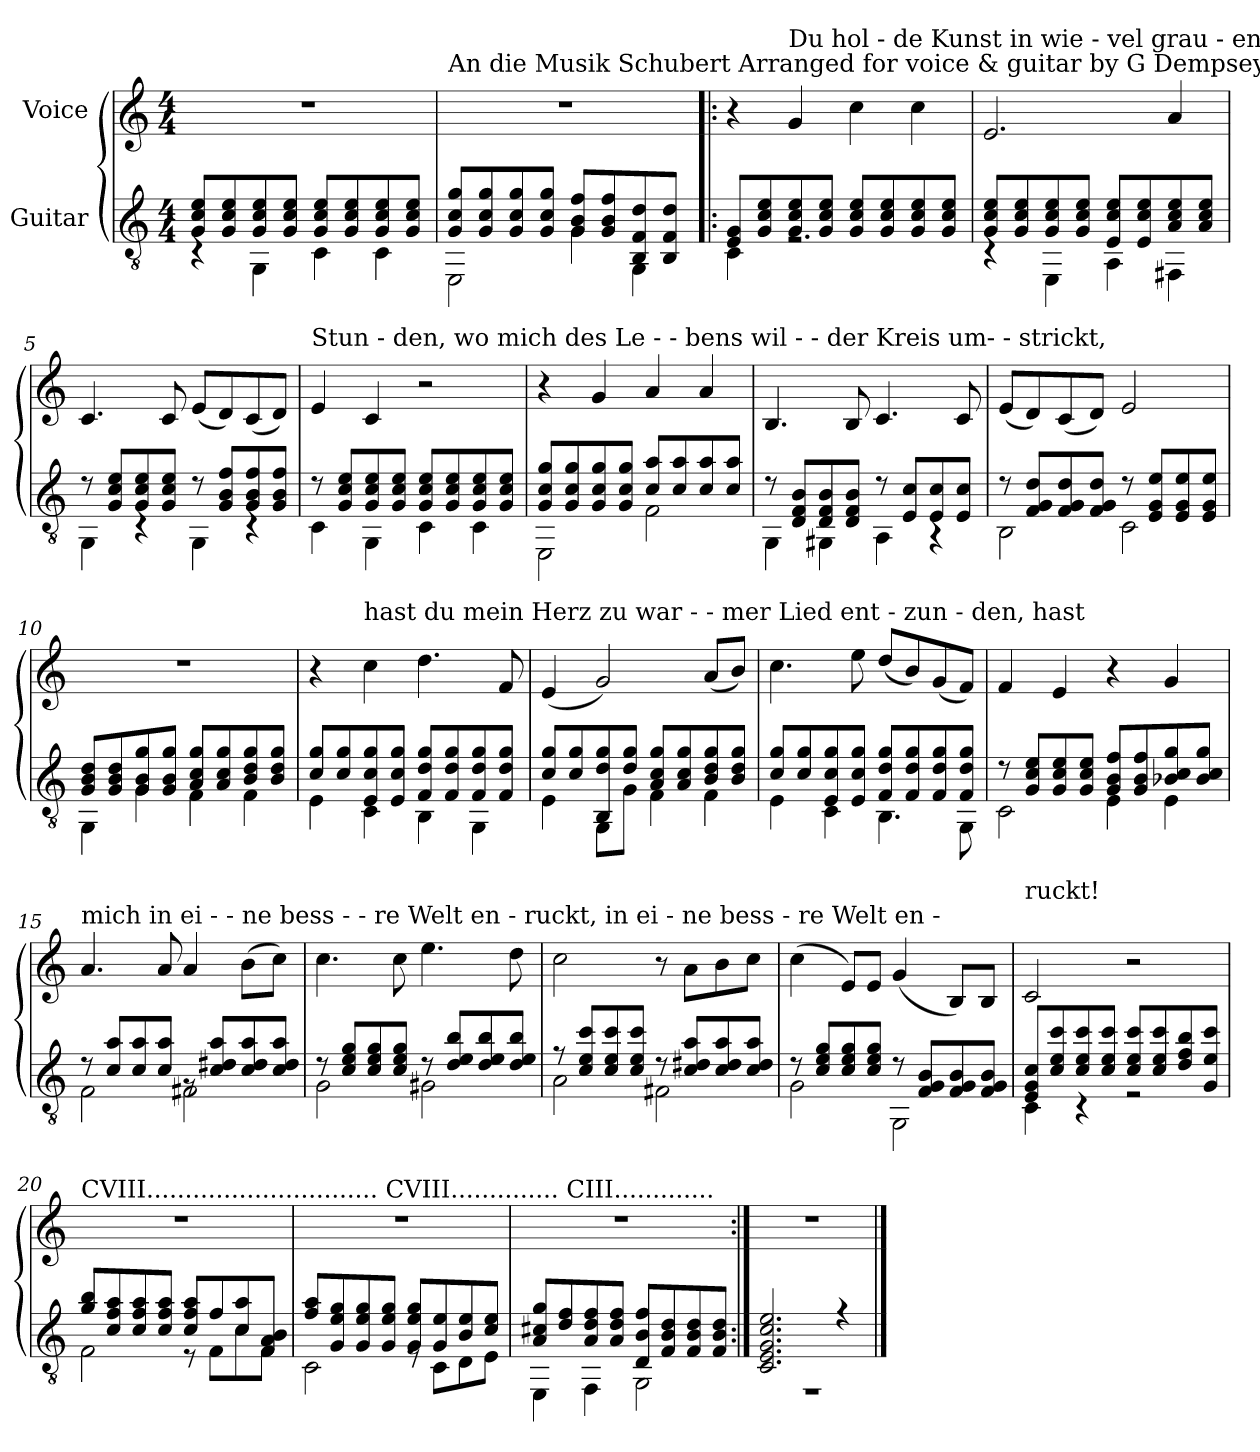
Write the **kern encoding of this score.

**kern	**kern
*part2	*part1
*staff2	*staff1
*I"Guitar	*I"Voice
*clefGv2	*clefG2
*k[]	*k[]
*M4/4	*M4/4
*MM80	*MM80
=1	=1
*^	*
8G/ 8c/ 8e/L	4rC	1r
8G/ 8c/ 8e/	.	.
8G/ 8c/ 8e/	4GG\	.
8G/ 8c/ 8e/J	.	.
8G/ 8c/ 8e/L	4C\	.
8G/ 8c/ 8e/	.	.
8G/ 8c/ 8e/	4C\	.
8G/ 8c/ 8e/J	.	.
=2	=2	=2
!	!	!LO:TX:t=An die Musik   Schubert            Arranged for voice & guitar by G Dempsey
8G/ 8c/ 8g/L	2EE\	1r
8G/ 8c/ 8g/	.	.
8G/ 8c/ 8g/	.	.
8G/ 8c/ 8g/J	.	.
8G/ 8B/ 8f/L	4G\	.
8G/ 8B/ 8f/	.	.
8BB/ 8F/ 8d/	4GG\	.
8BB/ 8F/ 8d/J	.	.
=3!|:	=3!|:	=3!|:
8E/ 8G/L	4C\	4r
8G/ 8c/ 8e/	.	.
!	!	!LO:TX:a:t=Du   hol - de       Kunst                 in        wie  -  vel  grau - en
8G/ 8c/ 8e/	2.rE	4g/
8G/ 8c/ 8e/J	.	.
8G/ 8c/ 8e/L	.	4cc\
8G/ 8c/ 8e/	.	.
8G/ 8c/ 8e/	.	4cc\
8G/ 8c/ 8e/J	.	.
=4	=4	=4
8G/ 8c/ 8e/L	4rC	2.e/
8G/ 8c/ 8e/	.	.
8G/ 8c/ 8e/	4EE\	.
8G/ 8c/ 8e/J	.	.
8E/ 8c/ 8e/L	4AA\	.
8E/ 8c/ 8e/	.	.
8A/ 8c/ 8e/	4FF#X\	4a/
8A/ 8c/ 8e/J	.	.
=5	=5	=5
8r	4GG\	4.c/
8G/ 8c/ 8e/L	.	.
8G/ 8c/ 8e/	4rC	.
8G/ 8c/ 8e/J	.	8c/
8r	4GG\	(<8e/L
8G/ 8B/ 8f/L	.	8d/)
8G/ 8B/ 8f/	4rC	(<8c/
8G/ 8B/ 8f/J	.	8d/J)
!!LO:LB:g=z
=6	=6	=6
!	!	!LO:TX:t=Stun - den,                                          wo     mich    des        Le   -    -    bens  wil   -   -  der    Kreis        um- - strickt,
8r	4C\	4e/
8G/ 8c/ 8e/L	.	.
8G/ 8c/ 8e/	4GG\	4c/
8G/ 8c/ 8e/J	.	.
8G/ 8c/ 8e/L	4C\	2r
8G/ 8c/ 8e/	.	.
8G/ 8c/ 8e/	4C\	.
8G/ 8c/ 8e/J	.	.
=7	=7	=7
8G/ 8c/ 8g/L	2EE\	4r
8G/ 8c/ 8g/	.	.
8G/ 8c/ 8g/	.	4g/
8G/ 8c/ 8g/J	.	.
8c/ 8a/L	2F\	4a/
8c/ 8a/	.	.
8c/ 8a/	.	4a/
8c/ 8a/J	.	.
=8	=8	=8
8r	4GG<\	4.B/
8D/ 8F/ 8B/L	.	.
8D/ 8F/ 8B/	4GG#X<\	.
8D/ 8F/ 8B/J	.	8B/
8r	4AA\	4.c/
8E/ 8c/L	.	.
8E/ 8c/	4rAA	.
8E/ 8c/J	.	8c/
=9	=9	=9
8r	2BB\	(<8e/L
8F/ 8G/ 8d/L	.	8d/)
8F/ 8G/ 8d/	.	(<8c/
8F/ 8G/ 8d/J	.	8d/J)
8r	2C\	2e/
8E/ 8G/ 8e/L	.	.
8E/ 8G/ 8e/	.	.
8E/ 8G/ 8e/J	.	.
!!LO:LB:g=z
=10	=10	=10
8G/ 8B/ 8d/L	4GG\	1r
8G/ 8B/ 8d/	.	.
8G/ 8B/ 8g/	4G\	.
8G/ 8B/ 8g/J	.	.
8A/ 8c/ 8g/L	4F\	.
8A/ 8c/ 8g/	.	.
8B/ 8d/ 8g/	4F\	.
8B/ 8d/ 8g/J	.	.
=11	=11	=11
8c/ 8g/L	4E\	4r
8c/ 8g/	.	.
!	!	!LO:TX:t=hast   du       mein  Herz                      zu      war  -  - mer  Lied  ent  -  zun -  den,              hast
8E/ 8c/ 8g/	4C\	4cc\
8E/ 8c/ 8g/J	.	.
8F/ 8d/ 8g/L	4BB\	4.dd\
8F/ 8d/ 8g/	.	.
8F/ 8d/ 8g/	4GG\	.
8F/ 8d/ 8g/J	.	8f/
=12	=12	=12
8c/ 8g/L	4E\	(<4e/
8c/ 8g/	.	.
8BB/ 8d/ 8g/	8GG\L	2g/)
8d/ 8g/J	8G\J	.
8A/ 8c/ 8g/L	4F\	.
8A/ 8c/ 8g/	.	.
8B/ 8d/ 8g/	4F\	(<8a/L
8B/ 8d/ 8g/J	.	8b/J)
=13	=13	=13
8c/ 8g/L	4E\	4.cc\
8c/ 8g/	.	.
8E/ 8c/ 8g/	4C\	.
8E/ 8c/ 8g/J	.	8ee\
8F/ 8d/ 8g/L	4.BB\	(<8dd/L
8F/ 8d/ 8g/	.	8b/)
8F/ 8d/ 8g/	.	(<8g/
8F/ 8d/ 8g/J	8GG\	8f/J)
=14	=14	=14
8r	2C\	4f/
8G/ 8c/ 8e/L	.	.
8G/ 8c/ 8e/	.	4e/
8G/ 8c/ 8e/J	.	.
8G/ 8B/ 8f/L	4E\	4r
8G/ 8B/ 8f/	.	.
8B-X/ 8c/ 8g/	4E\	4g/
8B-/ 8c/ 8g/J	.	.
!!LO:LB:g=z
=15	=15	=15
!	!	!LO:TX:t=mich           in   ei   -   -   ne        bess   -   -   re  Welt          en  -  ruckt,                      in  ei - ne       bess  -   re    Welt        en  -
8r	2F\	4.a/
8c/ 8a/L	.	.
8c/ 8a/	.	.
8c/ 8a/J	.	8a/
8rG	2F#X\	4a/
8c/ 8d#X/ 8a/L	.	.
8c/ 8d#/ 8a/	.	(>8b\L
8c/ 8d#/ 8a/J	.	8cc\J)
=16	=16	=16
8r	2G\	4.cc\
8c/ 8e/ 8g/L	.	.
8c/ 8e/ 8g/	.	.
8c/ 8e/ 8g/J	.	8cc\
8r	2G#X<<\	4.ee\
8d/ 8e/ 8b/L	.	.
8d/ 8e/ 8b/	.	.
8d/ 8e/ 8b/J	.	8dd\
=17	=17	=17
8r	2A<\	2cc\
8c/ 8e/ 8cc/L	.	.
8c/ 8e/ 8cc/	.	.
8c/ 8e/ 8cc/J	.	.
8r	2F#X\	8r
8c/ 8d#X/ 8a/L	.	8a\L
8c/ 8d#/ 8a/	.	8b\
8c/ 8d#/ 8a/J	.	8cc\J
=18	=18	=18
8r	2G\	(<4cc\
8c/ 8e/ 8g/L	.	.
8c/ 8e/ 8g/	.	8e/L)
8c/ 8e/ 8g/J	.	8e/J
8r	2GG\	(<4g/
8F/ 8G/ 8B/L	.	.
8F/ 8G/ 8B/	.	8B/L)
8F/ 8G/ 8B/J	.	8B/J
!!LO:LB:g=z
=19	=19	=19
!	!	!LO:TX:t=ruckt!
8E/ 8G/ 8c/L	4C\	2c/
8c/ 8e/ 8cc/	.	.
8c/ 8e/ 8cc/	4rC	.
8c/ 8e/ 8cc/J	.	.
8c/ 8e/ 8cc/L	2rE	2r
8c/ 8e/ 8cc/	.	.
8d/ 8f/ 8b/	.	.
8G/ 8e/ 8cc/J	.	.
=20	=20	=20
!	!	!LO:TX:t=CVIII..............................             CVIII..............                                    CIII.............
8g/ 8b/L	2F<<\	1r
8c/ 8f/ 8a/	.	.
8c/ 8f/ 8a/	.	.
8c/ 8f/ 8a/J	.	.
8c/ 8f/ 8a/L	8rE	.
8f/	8F\L	.
8c/ 8a/	8c\	.
8F/ 8A/ 8B/J	8F\J	.
=21	=21	=21
8f/ 8a/L	2C\	1r
8G/ 8e/ 8g/	.	.
8G/ 8e/ 8g/	.	.
8G/ 8e/ 8g/J	.	.
8G/ 8e/ 8g/L	8rE	.
8G/ 8e/	8C\L	.
8B/ 8e/	8D\	.
8c/ 8e/J	8E\J	.
=22	=22	=22
8A/ 8c#X/ 8g/L	4EE\	1r
8d/ 8f/	.	.
8A/ 8d/ 8f/	4FF\	.
8A/ 8d/ 8f/J	.	.
8D/ 8B/ 8f/L	2GG\	.
8F/ 8B/ 8d/	.	.
8F/ 8B/ 8d/	.	.
8F/ 8B/ 8d/J	.	.
=23:|!	=23:|!	=23:|!
2.C/ 2.E/ 2.G/ 2.c/ 2.e/	1r	1r
4r	.	.
*v	*v	*
==	==
*-	*-
